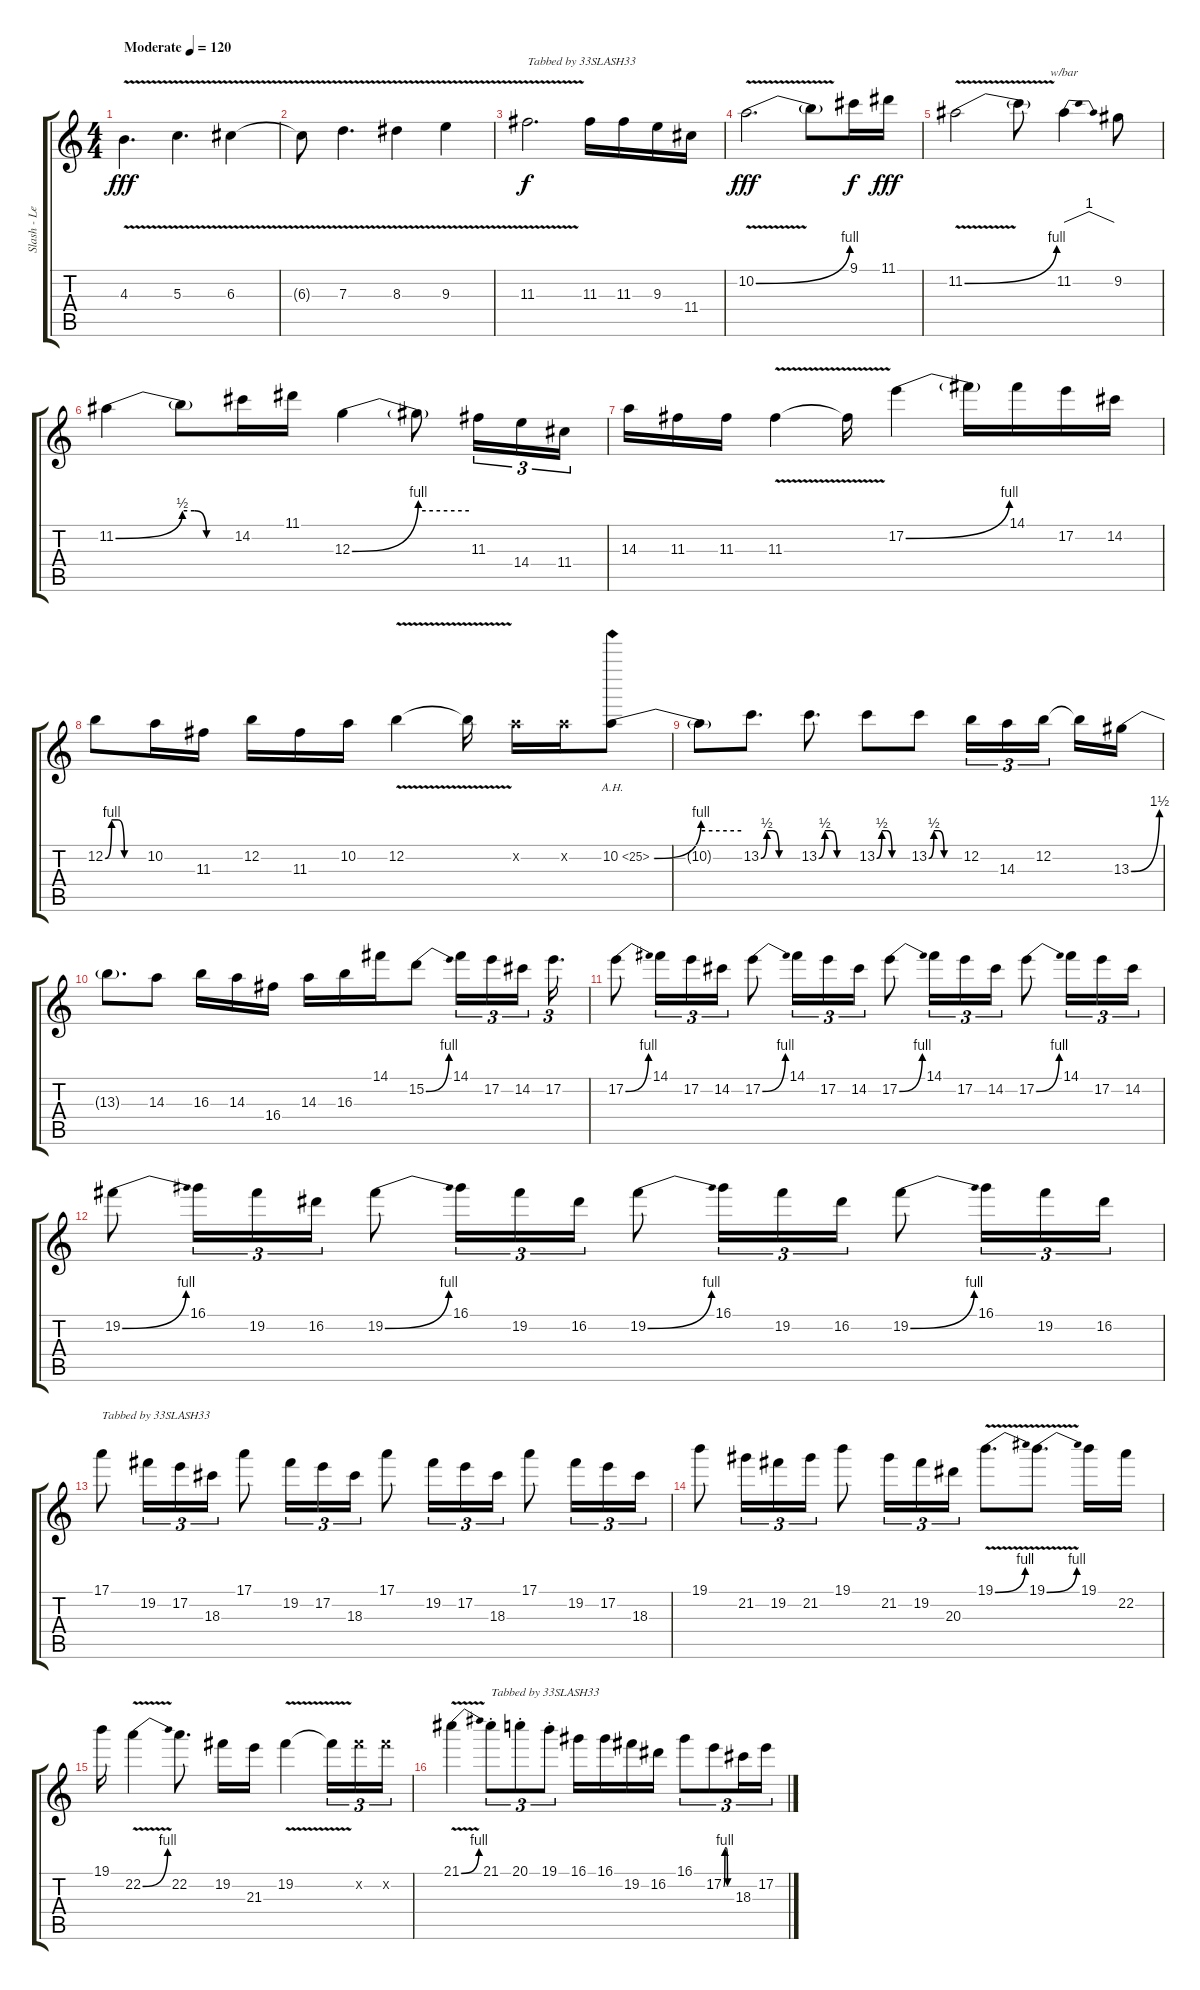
\track ("Slash - Lead" "Slash - Le") {instrument distortionguitar}
\staff {score tabs}
\tuning (E4 B3 G3 D3 A2 E2) {hide}
\ts (4 4)
\tempo (120 "Moderate")
\clef g2
\ks c
4.3{v}.4{d dy fff instrument distortionguitar} 5.3{v}.4{d} 6.3{v}.4 |
6.3{t}.8 7.3{v}.4{d} 8.3{v}.4 9.3{v}.4 |
11.3{v}.2{d txt "Tabbed by 33SLASH33" dy f} 11.3.16 11.3.16 9.3.16 11.4.16 |
10.2{be (bend 0 0 60 4) v}.2{d dy fff} 10.2{t}.8 9.1.16{dy f} 11.1.16{dy fff} |
11.2{be (bend 0 0 60 4) v}.2 11.2{t}.8 11.2.4{tbe (dip default 0 0 30 4 60 0)} 9.2.8 |
11.2{be (bend 0 0 60 2)}.4 11.2{be (custom 0 2 15 2 30 0 60 0) t}.8 14.2.16 11.1.16 12.3{be (bend 0 0 60 4)}.4 12.3{be (hold 0 2 60 2) t}.8 11.3.16{tu (3 2)} 14.4.16{tu (3 2)} 11.4.16{tu (3 2)} |
14.3.16 11.3.16 11.3.16 11.3{v}.4 11.3{t}.16 17.2{be (bend 0 0 60 4)}.4 17.2{t}.16 14.1.16 17.2.16 14.2.16 |
12.2{be (custom 0 0 10 4 20 4 30 0 60 0)}.8 10.2.16 11.3.16 12.2.16 11.3.16 10.2.16 12.2{v}.4 12.2{t}.16 10.2{x}.16 10.2{x}.16 10.2{be (bend 0 0 60 4) ah 15}.8 |
10.2{be (hold 0 2 60 2) t}.8 13.2{be (custom 0 0 10 2 20 2 30 0 60 0)}.8{d} 13.2{be (custom 0 0 10 2 20 2 30 0 60 0)}.8{d} 13.2{be (custom 0 0 10 2 20 2 30 0 60 0)}.8 13.2{be (custom 0 0 10 2 20 2 30 0 60 0)}.8 12.2.16{tu (3 2)} 14.3.16{tu (3 2)} 12.2.16{tu (3 2) beam splitsecondary} 12.2{t}.16 13.3{be (bend 0 0 60 6)}.16 |
13.3{t}.8{d} 14.3.8 16.3.16 14.3.16 16.4.16 14.3.16 16.3.16 14.1.16 15.2{be (bend 0 0 60 4)}.8 14.1.16{tu (3 2)} 17.2.16{tu (3 2)} 14.2.16{tu (3 2) beam splitsecondary} 17.2.16{d tu (3 2)} |
17.2{be (bend 0 0 60 4)}.8 14.1.16{tu (3 2)} 17.2.16{tu (3 2)} 14.2.16{tu (3 2)} 17.2{be (bend 0 0 60 4)}.8 14.1.16{tu (3 2)} 17.2.16{tu (3 2)} 14.2.16{tu (3 2)} 17.2{be (bend 0 0 60 4)}.8 14.1.16{tu (3 2)} 17.2.16{tu (3 2)} 14.2.16{tu (3 2)} 17.2{be (bend 0 0 60 4)}.8 14.1.16{tu (3 2)} 17.2.16{tu (3 2)} 14.2.16{tu (3 2)} |
19.2{be (bend 0 0 60 4)}.8 16.1.16{tu (3 2)} 19.2.16{tu (3 2)} 16.2.16{tu (3 2)} 19.2{be (bend 0 0 60 4)}.8 16.1.16{tu (3 2)} 19.2.16{tu (3 2)} 16.2.16{tu (3 2)} 19.2{be (bend 0 0 60 4)}.8 16.1.16{tu (3 2)} 19.2.16{tu (3 2)} 16.2.16{tu (3 2)} 19.2{be (bend 0 0 60 4)}.8 16.1.16{tu (3 2)} 19.2.16{tu (3 2)} 16.2.16{tu (3 2)} |
17.1.8{txt "Tabbed by 33SLASH33"} 19.2.16{tu (3 2)} 17.2.16{tu (3 2)} 18.3.16{tu (3 2)} 17.1.8 19.2.16{tu (3 2)} 17.2.16{tu (3 2)} 18.3.16{tu (3 2)} 17.1.8 19.2.16{tu (3 2)} 17.2.16{tu (3 2)} 18.3.16{tu (3 2)} 17.1.8 19.2.16{tu (3 2)} 17.2.16{tu (3 2)} 18.3.16{tu (3 2)} |
19.1.8 21.2.16{tu (3 2)} 19.2.16{tu (3 2)} 21.2.16{tu (3 2)} 19.1.8 21.2.16{tu (3 2)} 19.2.16{tu (3 2)} 20.3.16{tu (3 2)} 19.1{be (bend 0 0 60 4) v}.8{d} 19.1{be (bend 0 0 60 4) v}.8{d} 19.1.16 22.2.16 |
19.1.16 22.2{be (bend 0 0 60 4) v}.4 22.2.8{d} 19.2.16 21.3.16 19.2{v}.4 19.2{t}.16{tu (3 2)} 19.2{x}.16{tu (3 2)} 19.2{x}.16{tu (3 2)} |
21.1{be (bend 0 0 60 4) v}.4 21.1{st}.8{tu (3 2) txt "Tabbed by 33SLASH33"} 20.1{st}.8{tu (3 2)} 19.1{st}.8{tu (3 2)} 16.1.16 16.1.16 19.2.16 16.2.16 16.1.8{tu (3 2)} 17.2{be (custom 0 0 10 4 20 4 30 0 60 0)}.8{tu (3 2)} 18.3.16{tu (3 2)} 17.2.16{tu (3 2)}
